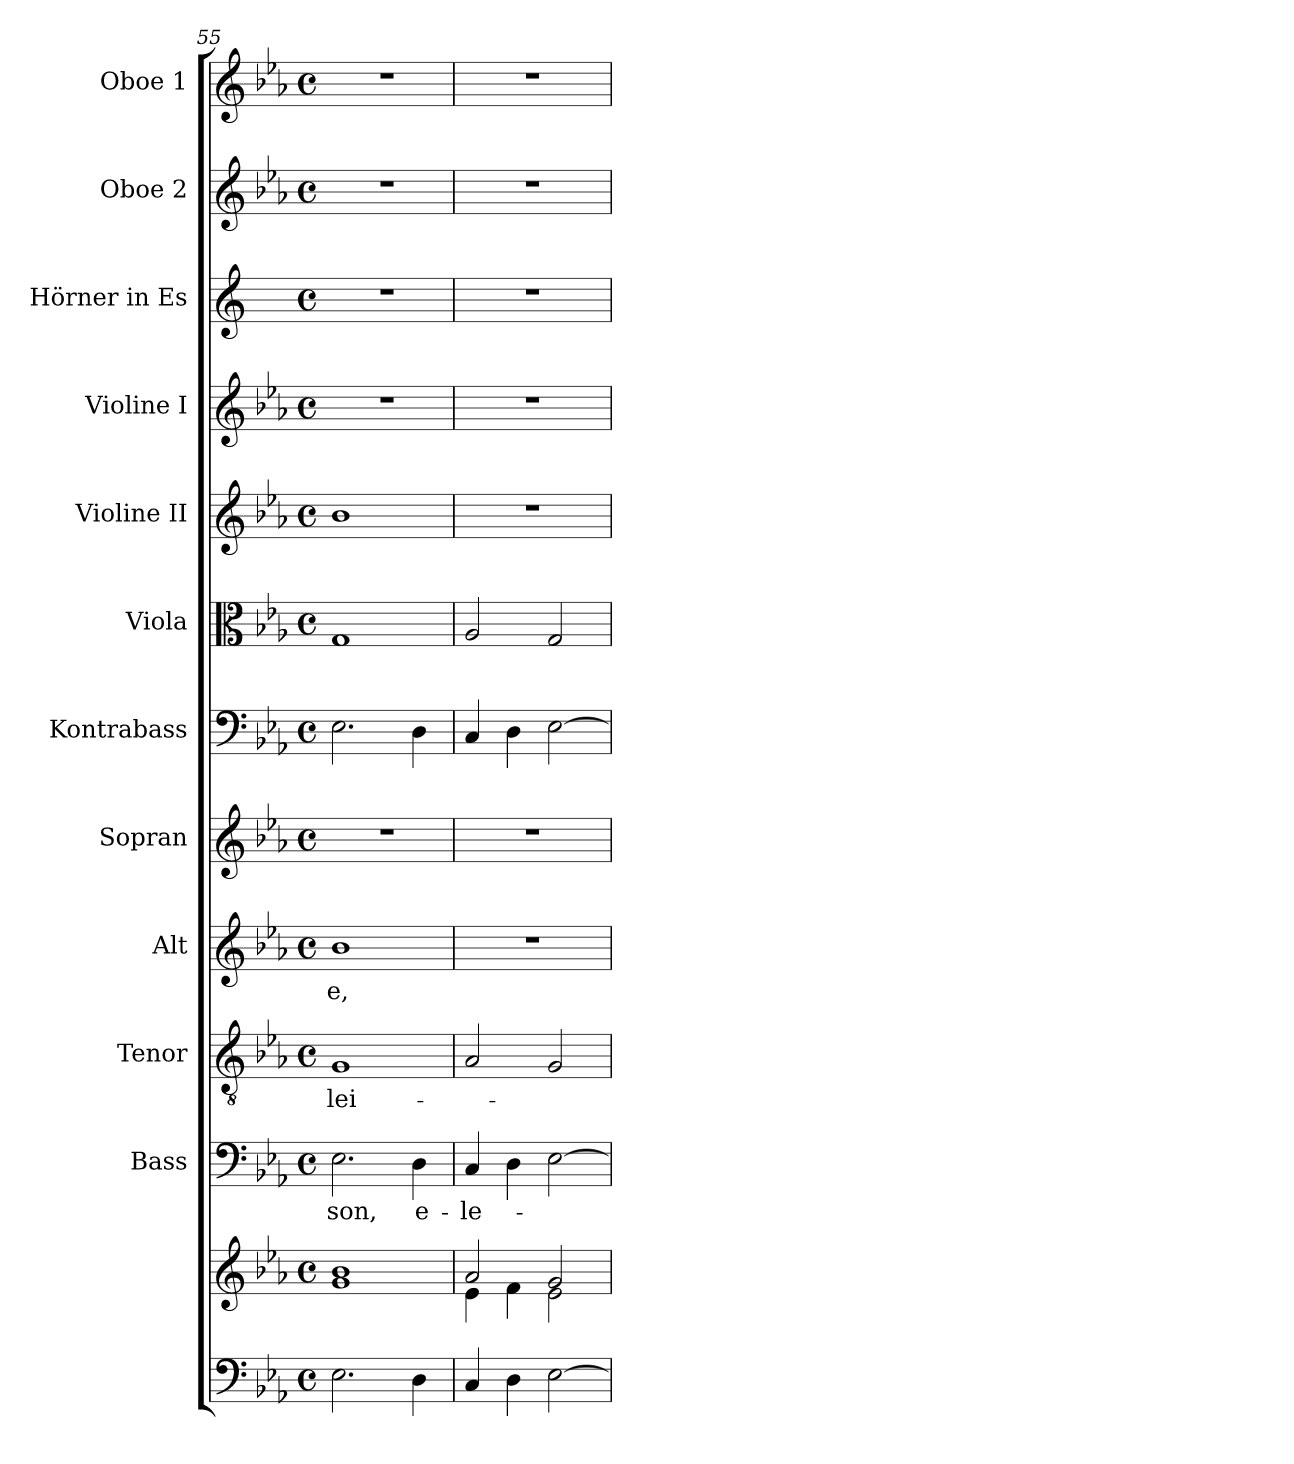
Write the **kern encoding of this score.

**kern	**kern	**kern	**text	**kern	**text	**kern	**text	**kern	**kern	**kern	**kern	**kern	**kern	**kern	**kern
*part12	*part12	*part11	*part11	*part10	*part10	*part9	*part9	*part8	*part7	*part6	*part5	*part4	*part3	*part2	*part1
*staff13	*staff12	*staff11	*staff11	*staff10	*staff10	*staff9	*staff9	*staff8	*staff7	*staff6	*staff5	*staff4	*staff3	*staff2	*staff1
*	*	*I"Bass	*	*I"Tenor	*	*I"Alt	*	*I"Sopran	*I"Kontrabass	*I"Viola	*I"Violine II	*I"Violine I	*I"Hörner in Es	*I"Oboe 2	*I"Oboe 1
*	*	*I'B.	*	*I'T.	*	*I'A.	*	*I'S.	*I'Kb.	*I'Vla.	*I'Vl. II	*I'Vl. I	*	*I'Ob. 2	*I'Ob. 1
*clefF4	*clefG2	*clefF4	*	*clefGv2	*	*clefG2	*	*clefG2	*clefF4	*clefC3	*clefG2	*clefG2	*clefG2	*clefG2	*clefG2
*	*	*	*	*	*	*	*	*	*ITrd7c12	*	*	*	*ITrd5c9	*	*
*k[b-e-a-]	*k[b-e-a-]	*k[b-e-a-]	*	*k[b-e-a-]	*	*k[b-e-a-]	*	*k[b-e-a-]	*k[b-e-a-]	*k[b-e-a-]	*k[b-e-a-]	*k[b-e-a-]	*k[b-e-a-]	*k[b-e-a-]	*k[b-e-a-]
*E-:	*E-:	*E-:	*	*E-:	*	*E-:	*	*E-:	*E-:	*E-:	*E-:	*E-:	*E-:	*E-:	*E-:
*M4/4	*M4/4	*M4/4	*	*M4/4	*	*M4/4	*	*M4/4	*M4/4	*M4/4	*M4/4	*M4/4	*M4/4	*M4/4	*M4/4
*met(c)	*met(c)	*met(c)	*	*met(c)	*	*met(c)	*	*met(c)	*met(c)	*met(c)	*met(c)	*met(c)	*met(c)	*met(c)	*met(c)
=55	=55	=55	=55	=55	=55	=55	=55	=55	=55	=55	=55	=55	=55	=55	=55
!	!	!	!LO:LY:b	!	!LO:LY:b	!	!LO:LY:b	!	!	!	!	!	!	!	!
2.E-\	1g 1b-	2.E-\	-son,	1G	-lei-	1b-	-e,	1r	2.EE-\	1G	1b-	1r	1r	1r	1r
!	!	!	!LO:LY:b	!	!	!	!	!	!	!	!	!	!	!	!
4D\	.	4D\	e-	.	.	.	.	.	4DD\	.	.	.	.	.	.
=56	=56	=56	=56	=56	=56	=56	=56	=56	=56	=56	=56	=56	=56	=56	=56
*	*^	*	*	*	*	*	*	*	*	*	*	*	*	*	*
!	!	!	!	!LO:LY:b	!	!	!	!	!	!	!	!	!	!	!	!
4C/	2a-/	4e-\	4C/	-le-	2A-/	.	1r	.	1r	4CC/	2A-/	1r	1r	1r	1r	1r
4D\	.	4f\	4D\	.	.	.	.	.	.	4DD\	.	.	.	.	.	.
[2E-\	2g/	2e-\	[2E-\	.	2G/	.	.	.	.	[2EE-\	2G/	.	.	.	.	.
*	*v	*v	*	*	*	*	*	*	*	*	*	*	*	*	*	*
=	=	=	=	=	=	=	=	=	=	=	=	=	=	=	=
*-	*-	*-	*-	*-	*-	*-	*-	*-	*-	*-	*-	*-	*-	*-	*-
